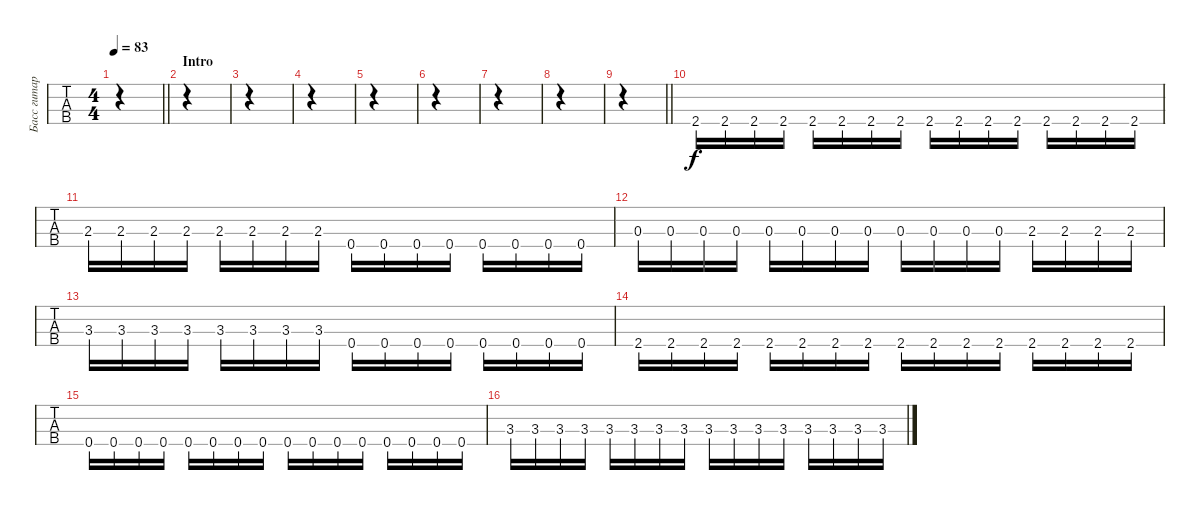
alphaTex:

\track ("Басс гитара" "Басс гитар") {instrument electricbassfinger}
\staff {tabs}
\tuning (G2 D2 A1 D1) {hide}
\ts (4 4)
\tempo 83
\clef f4
\barLineRight lightlight
\ks c
|
\section ("" "Intro")
|
|
|
|
|
|
|
\barLineRight lightlight
|
2.4.16 2.4.16 2.4.16 2.4.16 2.4.16 2.4.16 2.4.16 2.4.16 2.4.16 2.4.16 2.4.16 2.4.16 2.4.16 2.4.16 2.4.16 2.4.16 |
2.3.16 2.3.16 2.3.16 2.3.16 2.3.16 2.3.16 2.3.16 2.3.16 0.4.16 0.4.16 0.4.16 0.4.16 0.4.16 0.4.16 0.4.16 0.4.16 |
0.3.16 0.3.16 0.3.16 0.3.16 0.3.16 0.3.16 0.3.16 0.3.16 0.3.16 0.3.16 0.3.16 0.3.16 2.3.16 2.3.16 2.3.16 2.3.16 |
3.3.16 3.3.16 3.3.16 3.3.16 3.3.16 3.3.16 3.3.16 3.3.16 0.4.16 0.4.16 0.4.16 0.4.16 0.4.16 0.4.16 0.4.16 0.4.16 |
2.4.16 2.4.16 2.4.16 2.4.16 2.4.16 2.4.16 2.4.16 2.4.16 2.4.16 2.4.16 2.4.16 2.4.16 2.4.16 2.4.16 2.4.16 2.4.16 |
0.4.16 0.4.16 0.4.16 0.4.16 0.4.16 0.4.16 0.4.16 0.4.16 0.4.16 0.4.16 0.4.16 0.4.16 0.4.16 0.4.16 0.4.16 0.4.16 |
3.3.16 3.3.16 3.3.16 3.3.16 3.3.16 3.3.16 3.3.16 3.3.16 3.3.16 3.3.16 3.3.16 3.3.16 3.3.16 3.3.16 3.3.16 3.3.16
